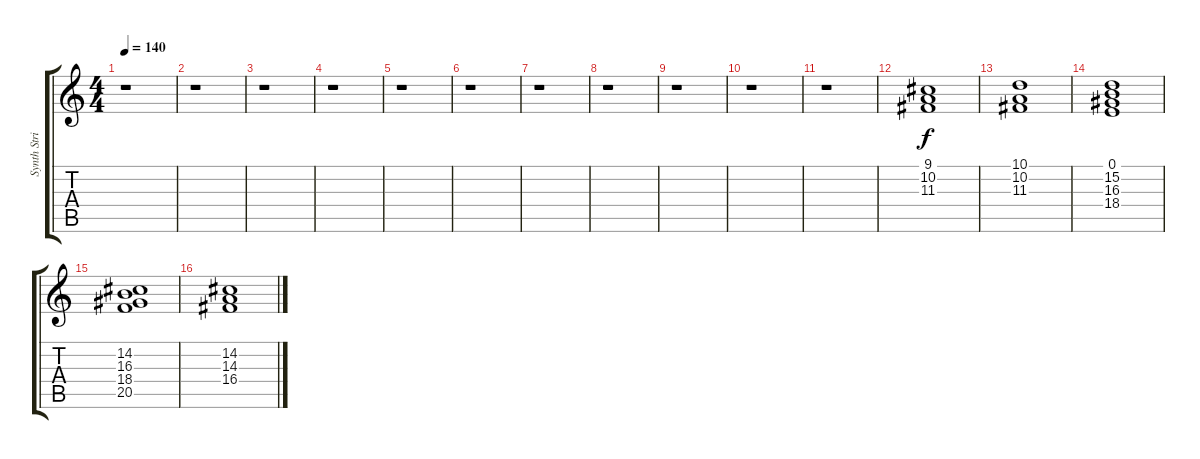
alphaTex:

\track ("Synth Strings" "Synth Stri") {instrument synthstrings1}
\staff {score tabs}
\tuning (E4 B3 G3 D3 A2 E2) {hide}
\ts (4 4)
\tempo 140
\clef g2
\ks c
r.1{dy f} |
r.1 |
r.1 |
r.1 |
r.1 |
r.1 |
r.1 |
r.1 |
r.1 |
r.1 |
r.1 |
(9.1 10.2 11.3).1 |
(10.1 10.2 11.3).1 |
(0.1 15.2 16.3 18.4).1 |
(14.2 16.3 18.4 20.5).1 |
(14.2 14.3 16.4).1
